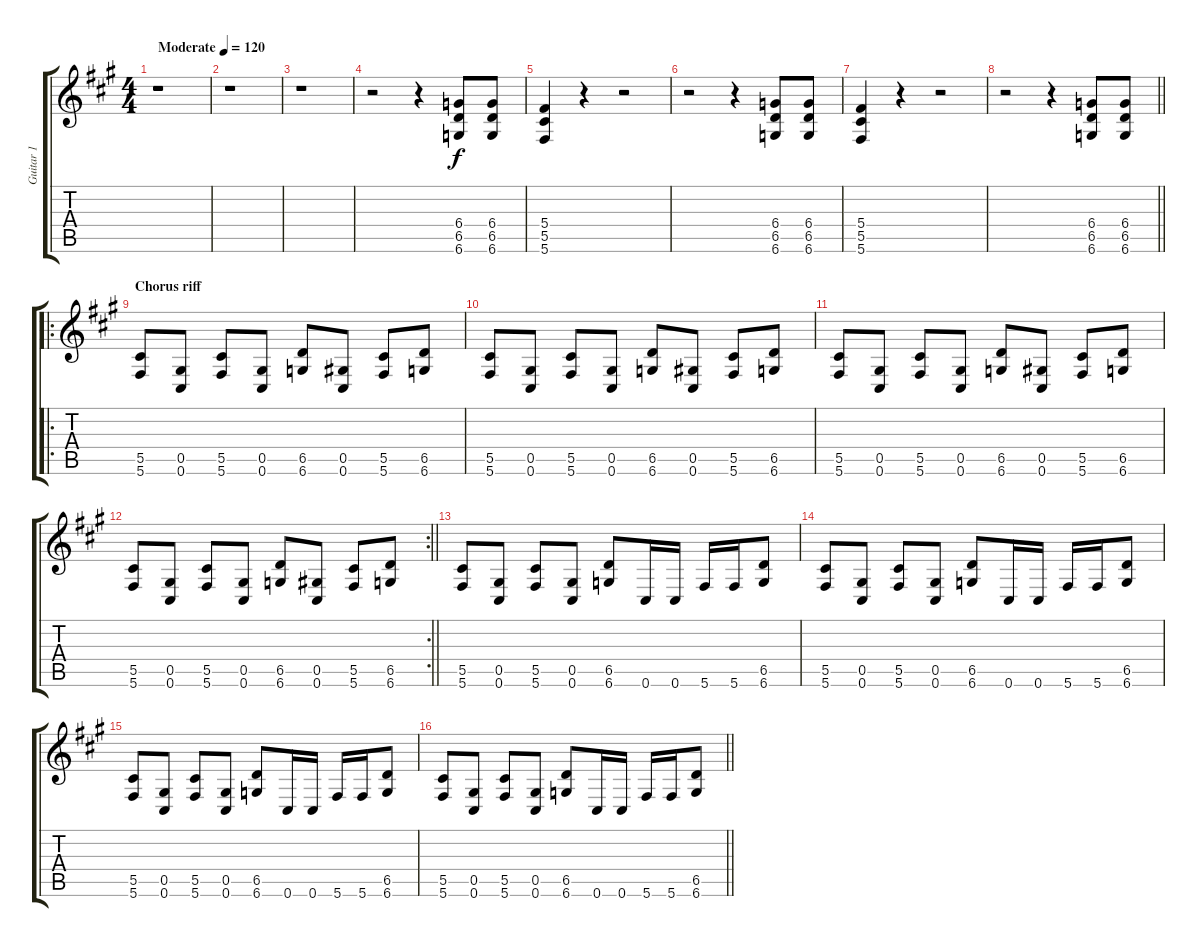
\track ("Guitar 1" "Guitar 1") {instrument distortionguitar}
\staff {score tabs}
\tuning (Eb4 Bb3 Gb3 Db3 Ab2 Db2) {hide}
\ts (4 4)
\section ("" "")
\tempo (120 "Moderate")
\clef g2
\ks f#minor
r.1{dy f instrument distortionguitar} |
r.1 |
r.1 |
r.2 r.4 (6.4 6.5 6.6).8 (6.4 6.5 6.6).8 |
(5.4 5.5 5.6).4 r.4 r.2 |
r.2 r.4 (6.4 6.5 6.6).8 (6.4 6.5 6.6).8 |
(5.4 5.5 5.6).4 r.4 r.2 |
\barLineRight lightlight
r.2 r.4 (6.4 6.5 6.6).8 (6.4 6.5 6.6).8 |
\ro
\section ("" "Chorus riff")
(5.5 5.6).8 (0.5 0.6).8 (5.5 5.6).8 (0.5 0.6).8 (6.5 6.6).8 (0.5 0.6).8 (5.5 5.6).8 (6.5 6.6).8 |
(5.5 5.6).8 (0.5 0.6).8 (5.5 5.6).8 (0.5 0.6).8 (6.5 6.6).8 (0.5 0.6).8 (5.5 5.6).8 (6.5 6.6).8 |
(5.5 5.6).8 (0.5 0.6).8 (5.5 5.6).8 (0.5 0.6).8 (6.5 6.6).8 (0.5 0.6).8 (5.5 5.6).8 (6.5 6.6).8 |
\rc 2
\barLineRight lightlight
(5.5 5.6).8 (0.5 0.6).8 (5.5 5.6).8 (0.5 0.6).8 (6.5 6.6).8 (0.5 0.6).8 (5.5 5.6).8 (6.5 6.6).8 |
\section ("" "")
(5.5 5.6).8 (0.5 0.6).8 (5.5 5.6).8 (0.5 0.6).8 (6.5 6.6).8 0.6.16 0.6.16 5.6.16 5.6.16 (6.5 6.6).8 |
(5.5 5.6).8 (0.5 0.6).8 (5.5 5.6).8 (0.5 0.6).8 (6.5 6.6).8 0.6.16 0.6.16 5.6.16 5.6.16 (6.5 6.6).8 |
(5.5 5.6).8 (0.5 0.6).8 (5.5 5.6).8 (0.5 0.6).8 (6.5 6.6).8 0.6.16 0.6.16 5.6.16 5.6.16 (6.5 6.6).8 |
\barLineRight lightlight
(5.5 5.6).8 (0.5 0.6).8 (5.5 5.6).8 (0.5 0.6).8 (6.5 6.6).8 0.6.16 0.6.16 5.6.16 5.6.16 (6.5 6.6).8
